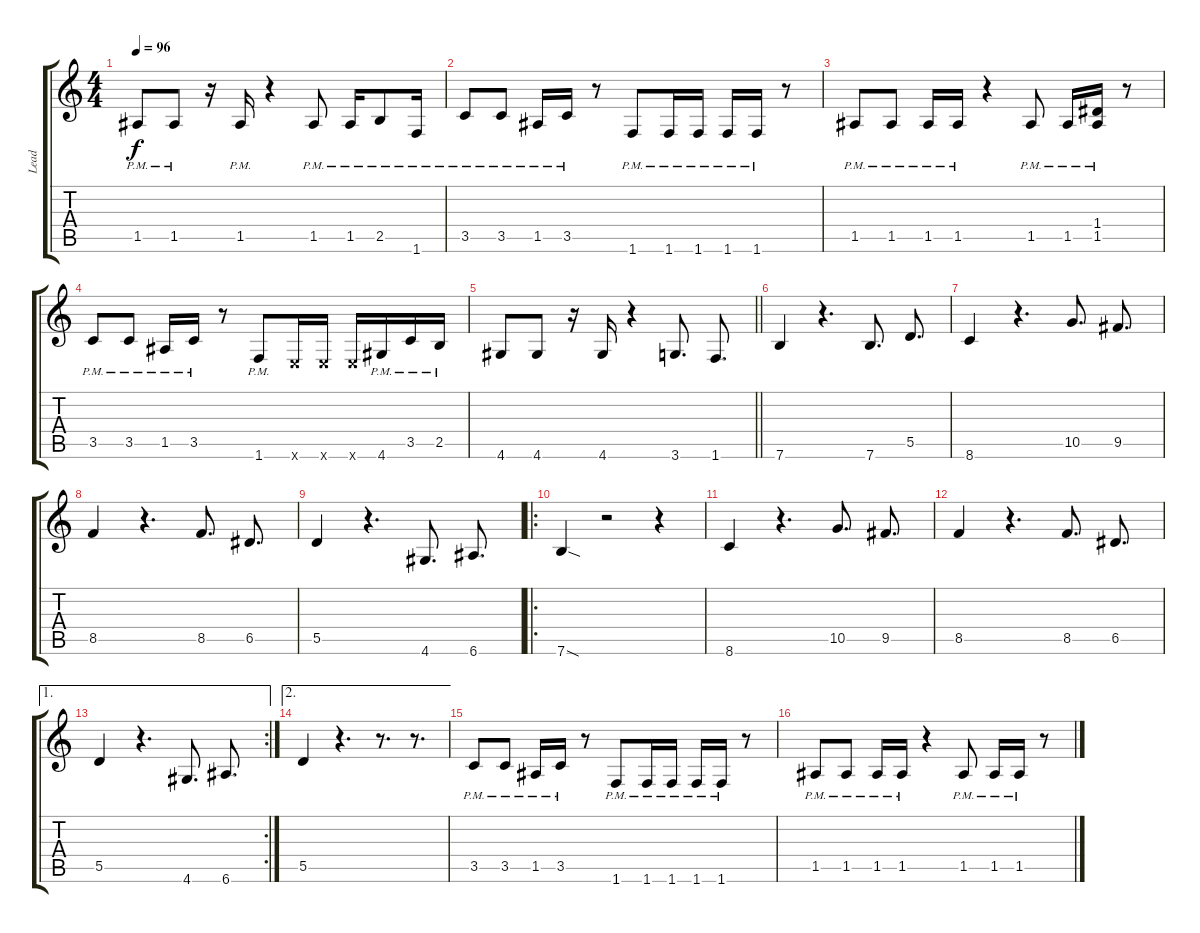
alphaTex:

\track ("Lead" "Lead") {instrument overdrivenguitar}
\staff {score tabs}
\tuning (E4 B3 G3 D3 A2 E2) {hide}
\ts (4 4)
\tempo 96
\clef g2
\ks c
1.5{pm}.8{dy f} 1.5{pm}.8 r.16 1.5{pm}.16 r.4 1.5{pm}.8 1.5{pm}.16 2.5{pm}.8 1.6{pm}.16 |
3.5{pm}.8{instrument overdrivenguitar} 3.5{pm}.8 1.5{pm}.16 3.5{pm}.16 r.8 1.6{pm}.8 1.6{pm}.16 1.6{pm}.16 1.6{pm}.16 1.6{pm}.16 r.8 |
1.5{pm}.8 1.5{pm}.8 1.5{pm}.16 1.5{pm}.16 r.4 1.5{pm}.8 1.5{pm}.16 (1.4{pm} 1.5{pm}).16 r.8 |
3.5{pm}.8 3.5{pm}.8 1.5{pm}.16 3.5{pm}.16 r.8 1.6{pm}.8 0.6{x}.16 0.6{x}.16 0.6{x}.16 4.6{pm}.16 3.5{pm}.16 2.5{pm}.16 |
\barLineRight lightlight
4.6.8 4.6.8 r.16 4.6.16 r.4 3.6.8{d} 1.6.8{d} |
7.6.4 r.4{d} 7.6.8{d} 5.5.8{d} |
8.6.4 r.4{d} 10.5.8{d} 9.5.8{d} |
8.5.4 r.4{d} 8.5.8{d} 6.5.8{d} |
5.5.4 r.4{d} 4.6.8{d} 6.6.8{d} |
\ro
7.6{sod}.4 r.2 r.4 |
8.6.4 r.4{d} 10.5.8{d} 9.5.8{d} |
8.5.4 r.4{d} 8.5.8{d} 6.5.8{d} |
\ae 1
\rc 2
5.5.4 r.4{d} 4.6.8{d} 6.6.8{d} |
\ae 2
5.5.4 r.4{d} r.8{d} r.8{d} |
3.5{pm}.8{instrument overdrivenguitar} 3.5{pm}.8 1.5{pm}.16 3.5{pm}.16 r.8 1.6{pm}.8 1.6{pm}.16 1.6{pm}.16 1.6{pm}.16 1.6{pm}.16 r.8 |
1.5{pm}.8 1.5{pm}.8 1.5{pm}.16 1.5{pm}.16 r.4 1.5{pm}.8 1.5{pm}.16 1.5{pm}.16 r.8
